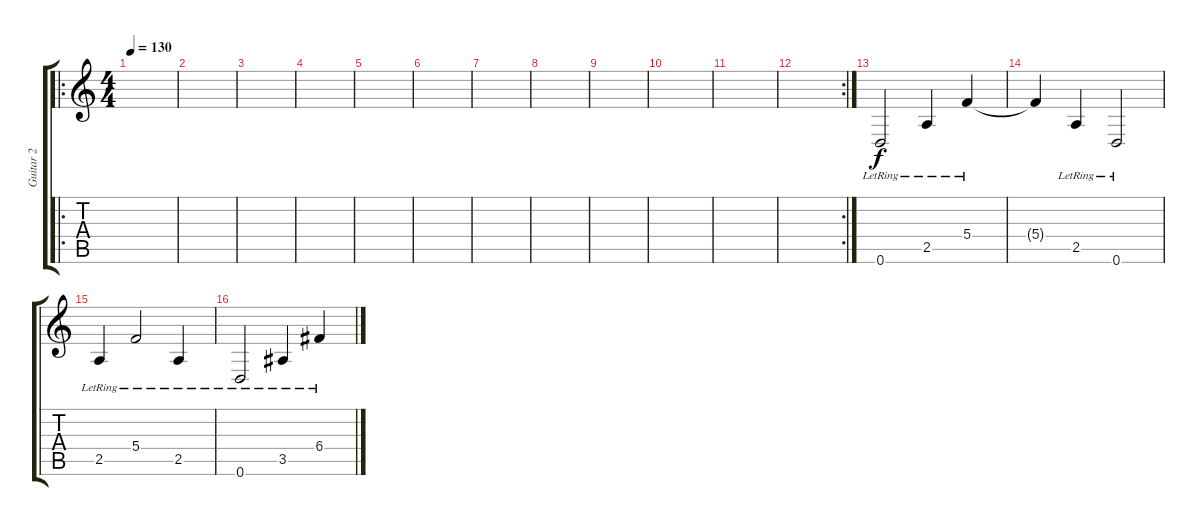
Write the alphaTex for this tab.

\track ("Guitar 2" "Guitar 2") {instrument acousticguitarsteel}
\staff {score tabs}
\tuning (D4 A3 F3 C3 G2 D2) {hide}
\ro
\ts (4 4)
\tempo 130
\clef g2
\ks c
|
|
|
|
|
|
|
|
|
|
|
\rc 2
|
0.6{lr}.2{volume 5} 2.5{lr}.4 5.4{lr}.4 |
5.4{t}.4 2.5{lr}.4 0.6{lr}.2 |
2.5{lr}.4 5.4{lr}.2 2.5{lr}.4 |
0.6{lr}.2 3.5{lr}.4 6.4{lr}.4
